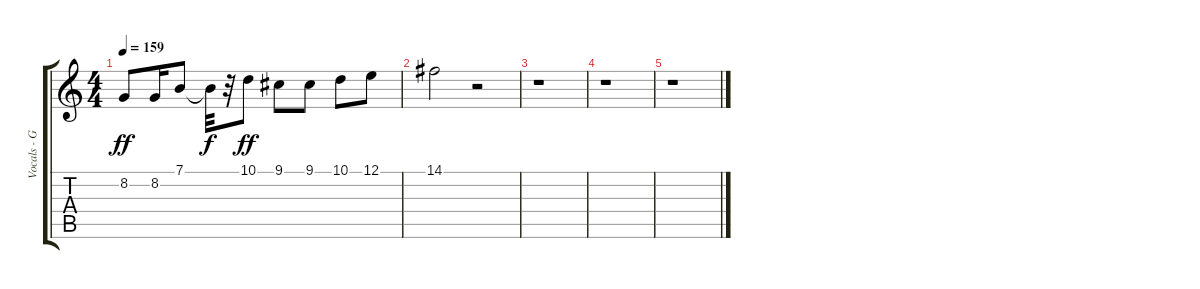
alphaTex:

\track ("Vocals - Greg Graffin" "Vocals - G") {instrument voiceoohs}
\staff {score tabs}
\tuning (E4 B3 G3 D3 A2 E2) {hide}
\ts (4 4)
\tempo 159
\clef g2
\ks c
8.2.8{dy ff} 8.2.16 7.1.8 7.1{t}.32{dy f} r.32 10.1.8{dy ff} 9.1.8 9.1.8 10.1.8 12.1.8 |
14.1.2 r.2 |
r.1 |
r.1 |
r.1
